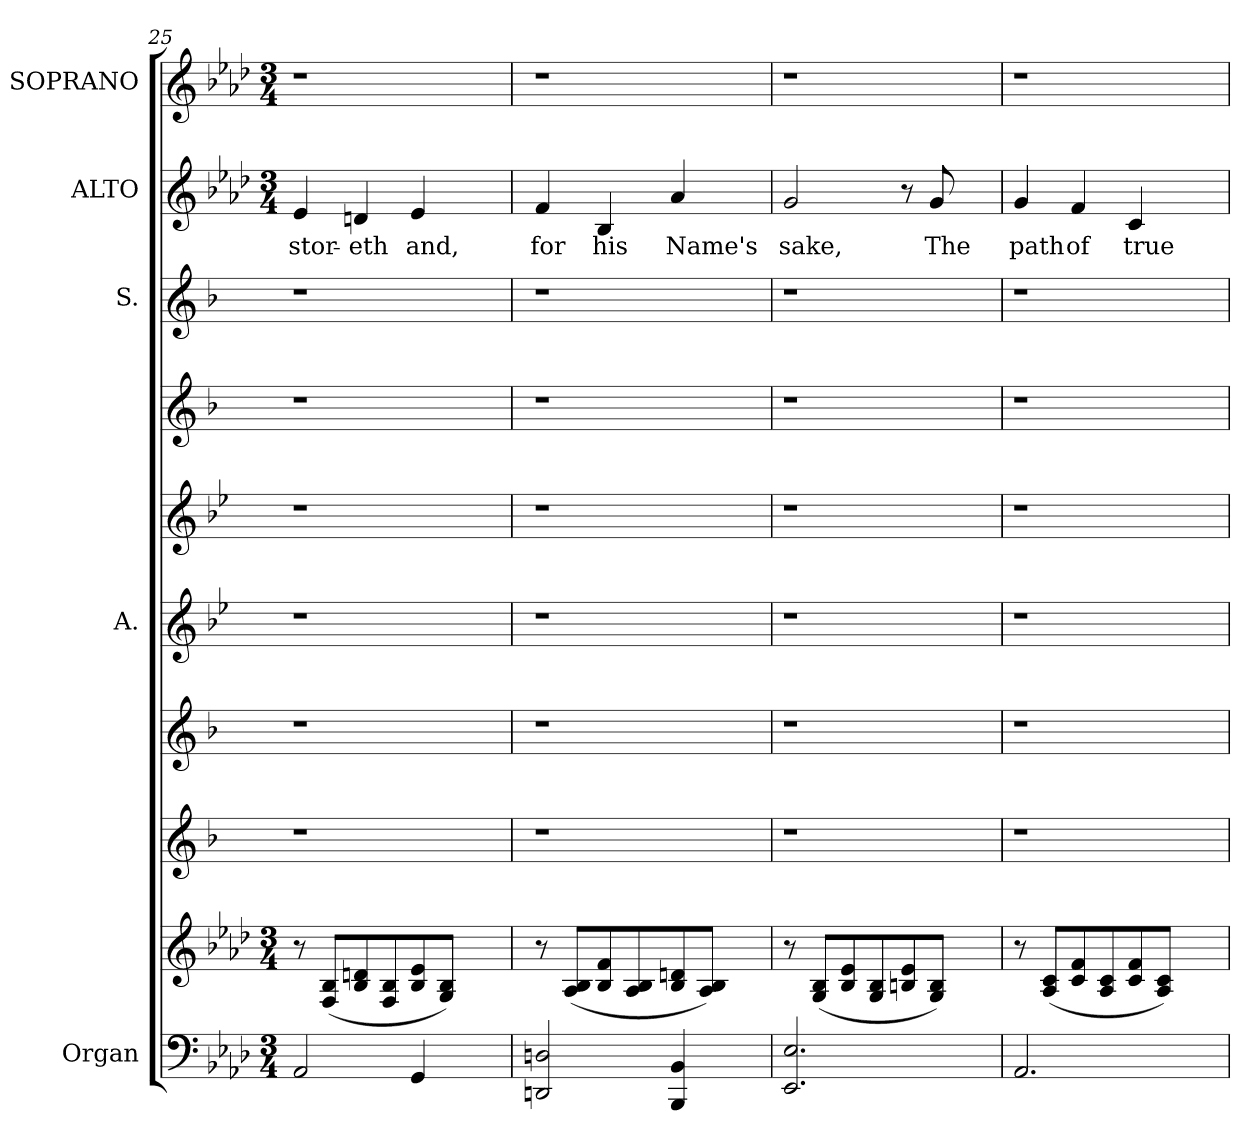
**kern	**kern	**kern	**kern	**kern	**kern	**kern	**kern	**kern	**text	**kern
*part9	*part9	*part8	*part7	*part6	*part5	*part4	*part3	*part2	*part2	*part1
*staff10	*staff9	*staff8	*staff7	*staff6	*staff5	*staff4	*staff3	*staff2	*staff2	*staff1
*I"Organ	*	*	*	*I"A.	*	*	*I"S.	*I"ALTO	*	*I"SOPRANO
*	*	*	*	*	*	*	*	*I'A.	*	*I'S.
*clefF4	*clefG2	*clefG2	*clefG2	*clefG2	*clefG2	*clefG2	*clefG2	*clefG2	*	*clefG2
*	*	*ITrd-2c-3	*ITrd-2c-3	*ITrd1c2	*ITrd1c2	*ITrd-2c-3	*ITrd-3c-5	*	*	*
*k[b-e-a-d-]	*k[b-e-a-d-]	*k[b-e-a-d-]	*k[b-e-a-d-]	*k[b-e-a-d-]	*k[b-e-a-d-]	*k[b-e-a-d-]	*k[b-e-]	*k[b-e-a-d-]	*	*k[b-e-a-d-]
*A-:	*A-:	*A-:	*A-:	*A-:	*A-:	*A-:	*B-:	*A-:	*	*A-:
*M3/4	*M3/4	*	*	*	*	*	*	*M3/4	*	*M3/4
=25	=25	=25	=25	=25	=25	=25	=25	=25	=25	=25
!	!	!	!	!	!	!	!	!	!LO:LY:b	!LO:N:vis=1
2AA-/	8r	1r	1r	1r	1r	1r	1r	4e-/	-stor-	2.r
.	(<8F/ 8B-/L	.	.	.	.	.	.	.	.	.
!	!	!	!	!	!	!	!	!	!LO:LY:b	!
.	8B-/ 8dn/	.	.	.	.	.	.	4dn/	-eth	.
.	8F/ 8B-/	.	.	.	.	.	.	.	.	.
!	!	!	!	!	!	!	!	!	!LO:LY:b	!
4GG/	8B-/ 8e-/	.	.	.	.	.	.	4e-/	and,	.
.	8G/ 8B-/J)	.	.	.	.	.	.	.	.	.
4ryy	4ryy	.	.	.	.	.	.	4ryy	.	4ryy
=26	=26	=26	=26	=26	=26	=26	=26	=26	=26	=26
!	!	!	!	!	!	!	!	!	!LO:LY:b	!LO:N:vis=1
2DDn/ 2Dn/	8r	1r	1r	1r	1r	1r	1r	4f/	for	2.r
.	(<8A-/ 8B-/L	.	.	.	.	.	.	.	.	.
!	!	!	!	!	!	!	!	!	!LO:LY:b	!
.	8B-/ 8f/	.	.	.	.	.	.	4B-/	his	.
.	8A-/ 8B-/	.	.	.	.	.	.	.	.	.
!	!	!	!	!	!	!	!	!	!LO:LY:b	!
4BBB-/ 4BB-/	8B-/ 8dn/	.	.	.	.	.	.	4a-/	Name's	.
.	8A-/ 8B-/J)	.	.	.	.	.	.	.	.	.
4ryy	4ryy	.	.	.	.	.	.	4ryy	.	4ryy
=27	=27	=27	=27	=27	=27	=27	=27	=27	=27	=27
!	!	!	!	!	!	!	!	!	!LO:LY:b	!LO:N:vis=1
2.EE-/ 2.E-/	8r	1r	1r	1r	1r	1r	1r	2g/	sake,	2.r
.	(<8G/ 8B-/L	.	.	.	.	.	.	.	.	.
.	8B-/ 8e-/	.	.	.	.	.	.	.	.	.
.	8G/ 8B-/	.	.	.	.	.	.	.	.	.
.	8Bn/ 8e-/	.	.	.	.	.	.	8r	.	.
!	!	!	!	!	!	!	!	!	!LO:LY:b	!
.	8G/ 8B/J)	.	.	.	.	.	.	8g/	The	.
4ryy	4ryy	.	.	.	.	.	.	4ryy	.	4ryy
!!LO:LB:g=z
=28	=28	=28	=28	=28	=28	=28	=28	=28	=28	=28
!	!	!	!	!	!	!	!	!	!LO:LY:b	!LO:N:vis=1
2.AA-/	8r	1r	1r	1r	1r	1r	1r	4g/	path	2.r
.	(<8A-/ 8c/L	.	.	.	.	.	.	.	.	.
!	!	!	!	!	!	!	!	!	!LO:LY:b	!
.	8c/ 8f/	.	.	.	.	.	.	4f/	of	.
.	8A-/ 8c/	.	.	.	.	.	.	.	.	.
!	!	!	!	!	!	!	!	!	!LO:LY:b	!
.	8c/ 8f/	.	.	.	.	.	.	4c/	true	.
.	8A-/ 8c/J)	.	.	.	.	.	.	.	.	.
4ryy	4ryy	.	.	.	.	.	.	4ryy	.	4ryy
=	=	=	=	=	=	=	=	=	=	=
*-	*-	*-	*-	*-	*-	*-	*-	*-	*-	*-
